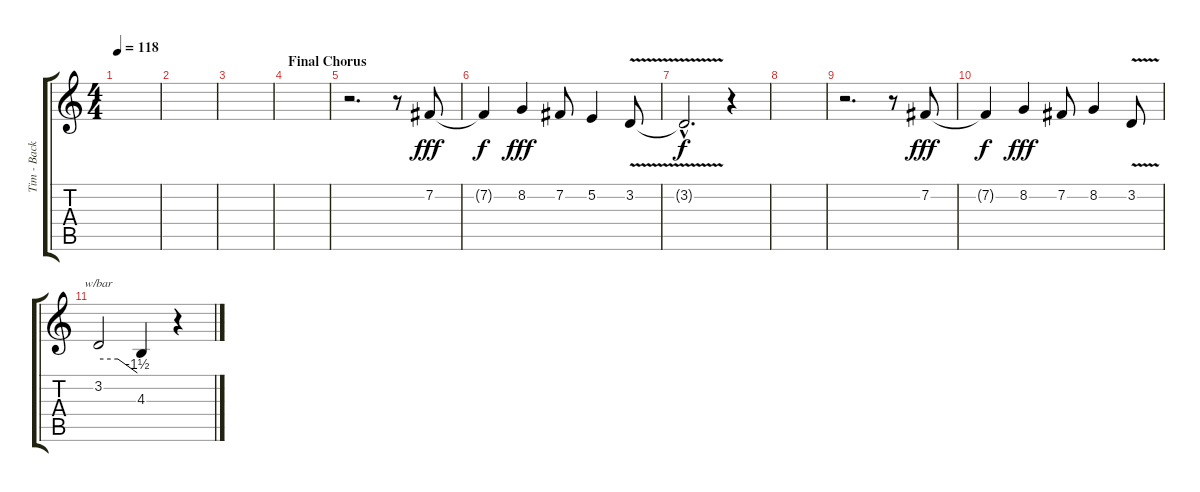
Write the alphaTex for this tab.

\track ("Tim - Backup Vocals" "Tim - Back") {instrument lead1square}
\staff {score tabs}
\tuning (E4 B3 G3 D3 A2 E2) {hide}
\ts (4 4)
\tempo 118
\clef g2
\ks c
|
|
|
\section ("" "Final Chorus")
|
r.2{d} r.8 7.2.8{dy fff} |
7.2{t}.4{dy f} 8.2.4{dy fff} 7.2.8 5.2.4 3.2{v}.8 |
3.2{hac t}.2{d dy f} r.4 |
|
r.2{d} r.8 7.2.8{dy fff} |
7.2{t}.4{dy f} 8.2.4{dy fff} 7.2.8 8.2.4 3.2{v}.8 |
3.2.2{tbe (custom default 0 0 30 0 60 -6)} 4.3.4 r.4
